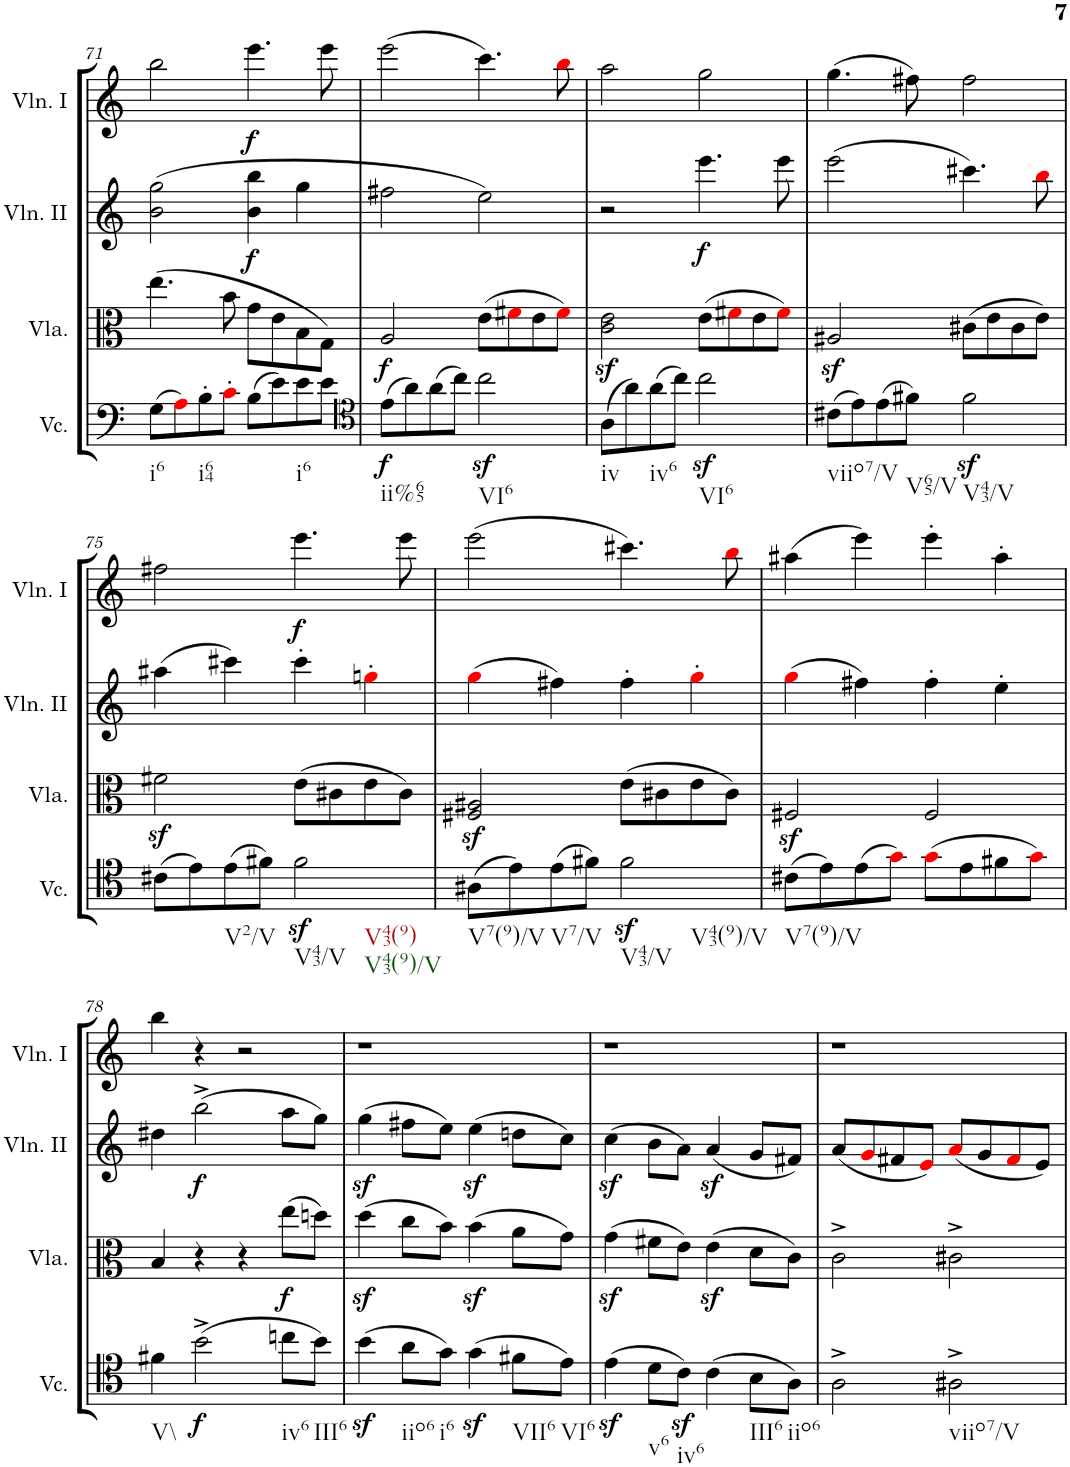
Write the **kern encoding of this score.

**kern	**dynam	**kern	**dynam	**kern	**dynam	**kern	**dynam
*part4	*part4	*part3	*part3	*part2	*part2	*part1	*part1
*staff4	*staff4	*staff3	*staff3	*staff2	*staff2	*staff1	*staff1
*I"Violoncello	*	*I"Viola	*	*I"Violino II	*	*I"Violino I	*
*I'Vc.	*	*I'Vla.	*	*I'Vln. II	*	*I'Vln. I	*
!!LO:PB:g=z
*clefF4	*	*clefC3	*	*clefG2	*	*clefG2	*
*k[]	*	*k[]	*	*k[]	*	*k[]	*
*M2/2	*	*M2/2	*	*M2/2	*	*M2/2	*
*met(c|)	*	*met(c|)	*	*met(c|)	*	*met(c|)	*
=71	=71	=71	=71	=71	=71	=71	=71
!LO:TX:b:t=i6	!	!	!	!	!	!	!
(>8G\L	.	(>4.ee\	.	(>2b\ 2gg\	.	2bb\	.
8Ai\)	.	.	.	.	.	.	.
!LO:TX:b:t=i64	!	!	!	!	!	!	!
8B'\	.	.	.	.	.	.	.
8c'i\J	.	8b\	.	.	.	.	.
!	!	!	!	!	!LO:DY:b	!	!LO:DY:b
(>8B\L	.	8g\L	.	4b\ 4bb\	f	4.eee\	f
8e\)	.	8e\	.	.	.	.	.
!LO:TX:b:t=i6	!	!	!	!	!	!	!
8e\	.	8B\	.	4gg\	.	.	.
8e\J	.	8G\J)	.	.	.	8eee\	.
=72	=72	=72	=72	=72	=72	=72	=72
*clefC4	*	*	*	*	*	*	*
!LO:TX:b:t=ii%65	!	!	!	!	!	!	!
!	!LO:DY:b	!	!LO:DY:b	!	!	!	!
(>8e\L	f	2A/	f	2ff#X\	.	(>2eee\	.
8a\)	.	.	.	.	.	.	.
(>8a\	.	.	.	.	.	.	.
8cc\J)	.	.	.	.	.	.	.
!LO:TX:b:t=VI6	!	!	!	!	!	!	!
2ccz<\	.	(>8e\L	.	2ee\)	.	4.ccc\)	.
.	.	8f#Xi\	.	.	.	.	.
.	.	8e\	.	.	.	.	.
.	.	8f#i\J)	.	.	.	8bbi\	.
=73	=73	=73	=73	=73	=73	=73	=73
!LO:TX:b:t=iv	!	!	!	!	!	!	!
(>8A\L	.	2c\z< 2e\z<	.	2r	.	2aa\	.
8a\)	.	.	.	.	.	.	.
!LO:TX:b:t=iv6	!	!	!	!	!	!	!
(>8a\	.	.	.	.	.	.	.
8cc\J)	.	.	.	.	.	.	.
!LO:TX:b:t=VI6	!	!	!	!	!	!	!
!	!	!	!	!	!LO:DY:b	!	!
2ccz<\	.	(>8e\L	.	4.eee\	f	2gg\	.
.	.	8f#Xi\	.	.	.	.	.
.	.	8e\	.	.	.	.	.
.	.	8f#i\J)	.	8eee\	.	.	.
=74	=74	=74	=74	=74	=74	=74	=74
!LO:TX:b:t=viio7/V	!	!	!	!	!	!	!
(>8c#X\L	.	2A#Xz</	.	(>2eee\	.	(>4.gg\	.
8e\)	.	.	.	.	.	.	.
(>8e\	.	.	.	.	.	.	.
!LO:TX:b:t=V65/V	!	!	!	!	!	!	!
8f#X\J)	.	.	.	.	.	8ff#X\)	.
!LO:TX:b:t=V43/V	!	!	!	!	!	!	!
2f#z<\	.	(>8c#X\L	.	4.ccc#X\)	.	2ff#\	.
.	.	8e\	.	.	.	.	.
.	.	8c#\	.	.	.	.	.
.	.	8e\J)	.	8bbi\	.	.	.
!!LO:LB:g=z
=75	=75	=75	=75	=75	=75	=75	=75
(>8c#X\L	.	2f#Xz<\	.	(>4aa#X\	.	2ff#X\	.
8e\)	.	.	.	.	.	.	.
!LO:TX:b:t=V2/V	!	!	!	!	!	!	!
(>8e\	.	.	.	4ccc#X\)	.	.	.
8f#X\J)	.	.	.	.	.	.	.
!LO:TX:b:t=V43/V	!	!	!	!	!	!	!
!LO:TX:b:t=V43(9)	!	!	!	!	!	!	!
!LO:TX:b:t=V43(9)/V	!	!	!	!	!	!	!
!	!	!	!	!	!	!	!LO:DY:b
2f#z<\	.	(>8e\L	.	4ccc#'\	.	4.eee\	f
.	.	8c#X\	.	.	.	.	.
.	.	8e\	.	4ggn'i\	.	.	.
.	.	8c#\J)	.	.	.	8eee\	.
=76	=76	=76	=76	=76	=76	=76	=76
!LO:TX:b:t=V7(9)/V	!	!	!	!	!	!	!
(>8A#X\L	.	2F#X/z< 2A#X/z<	.	(>4ggi\	.	(>2eee\	.
8e\)	.	.	.	.	.	.	.
!LO:TX:b:t=V7/V	!	!	!	!	!	!	!
(>8e\	.	.	.	4ff#X\)	.	.	.
8f#X\J)	.	.	.	.	.	.	.
!LO:TX:b:t=V43/V	!	!	!	!	!	!	!
!LO:TX:b:t=V43(9)/V	!	!	!	!	!	!	!
2f#z<\	.	(>8e\L	.	4ff#'\	.	4.ccc#X\)	.
.	.	8c#X\	.	.	.	.	.
.	.	8e\	.	4gg'i\	.	.	.
.	.	8c#\J)	.	.	.	8bbi\	.
=77	=77	=77	=77	=77	=77	=77	=77
!LO:TX:b:t=V7(9)/V	!	!	!	!	!	!	!
(>8c#X\L	.	2F#Xz</	.	(>4ggi\	.	(>4aa#X\	.
8e\)	.	.	.	.	.	.	.
(>8e\	.	.	.	4ff#X\)	.	4eee\)	.
8gi\J)	.	.	.	.	.	.	.
(>8gi\L	.	2F#/	.	4ff#'\	.	4eee'\	.
8e\	.	.	.	.	.	.	.
8f#X\	.	.	.	4ee'\	.	4aa#'\	.
8gi\J)	.	.	.	.	.	.	.
!!LO:LB:g=z
=78	=78	=78	=78	=78	=78	=78	=78
!LO:TX:b:t=V\\	!	!	!	!	!	!	!
4f#X\	.	4B/	.	4dd#X\	.	4bb\	.
!	!LO:DY:b	!	!	!	!LO:DY:b	!	!
(>2b^\	f	4r	.	(>2bb^\	f	4r	.
.	.	4r	.	.	.	2r	.
!LO:TX:b:t=iv6	!	!	!	!	!	!	!
!	!	!	!LO:DY:b	!	!	!	!
8ccn\L	.	(>8ee\L	f	8aa\L	.	.	.
!LO:TX:b:t=III6	!	!	!	!	!	!	!
8b\J)	.	8ddn\J)	.	8gg\J)	.	.	.
=79	=79	=79	=79	=79	=79	=79	=79
(>4bz<\	.	(>4ddz<\	.	(>4ggz<\	.	1r	.
!LO:TX:b:t=iio6	!	!	!	!	!	!	!
8a\L	.	8cc\L	.	8ff#X\L	.	.	.
!LO:TX:b:t=i6	!	!	!	!	!	!	!
8g\J)	.	8b\J)	.	8ee\J)	.	.	.
(>4gz<\	.	(>4bz<\	.	(>4eez<\	.	.	.
!LO:TX:b:t=VII6	!	!	!	!	!	!	!
8f#X\L	.	8a\L	.	8ddn\L	.	.	.
!LO:TX:b:t=VI6	!	!	!	!	!	!	!
8e\J)	.	8g\J)	.	8cc\J)	.	.	.
=80	=80	=80	=80	=80	=80	=80	=80
(>4ez<\	.	(>4gz<\	.	(>4ccz<\	.	1r	.
!LO:TX:b:t=v6	!	!	!	!	!	!	!
8d\L	.	8f#X\L	.	8b\L	.	.	.
!LO:TX:b:t=iv6	!	!	!	!	!	!	!
8cz<\J)	.	8e\J)	.	8a\J)	.	.	.
(>4c\	.	(>4ez<\	.	(<4az</	.	.	.
!LO:TX:b:t=III6	!	!	!	!	!	!	!
8B\L	.	8d\L	.	8g/L	.	.	.
!LO:TX:b:t=iio6	!	!	!	!	!	!	!
8A\J)	.	8c\J)	.	8f#X/J)	.	.	.
=81	=81	=81	=81	=81	=81	=81	=81
2A^\	.	2c^\	.	(<8a/L	.	1r	.
.	.	.	.	8gi/	.	.	.
.	.	.	.	8f#X/	.	.	.
.	.	.	.	8ei/J)	.	.	.
!LO:TX:b:t=viio7/V	!	!	!	!	!	!	!
2A#X^\	.	2c#X^\	.	(<8ai/L	.	.	.
.	.	.	.	8g/	.	.	.
.	.	.	.	8f#i/	.	.	.
.	.	.	.	8e/J)	.	.	.
=	=	=	=	=	=	=	=
*-	*-	*-	*-	*-	*-	*-	*-
